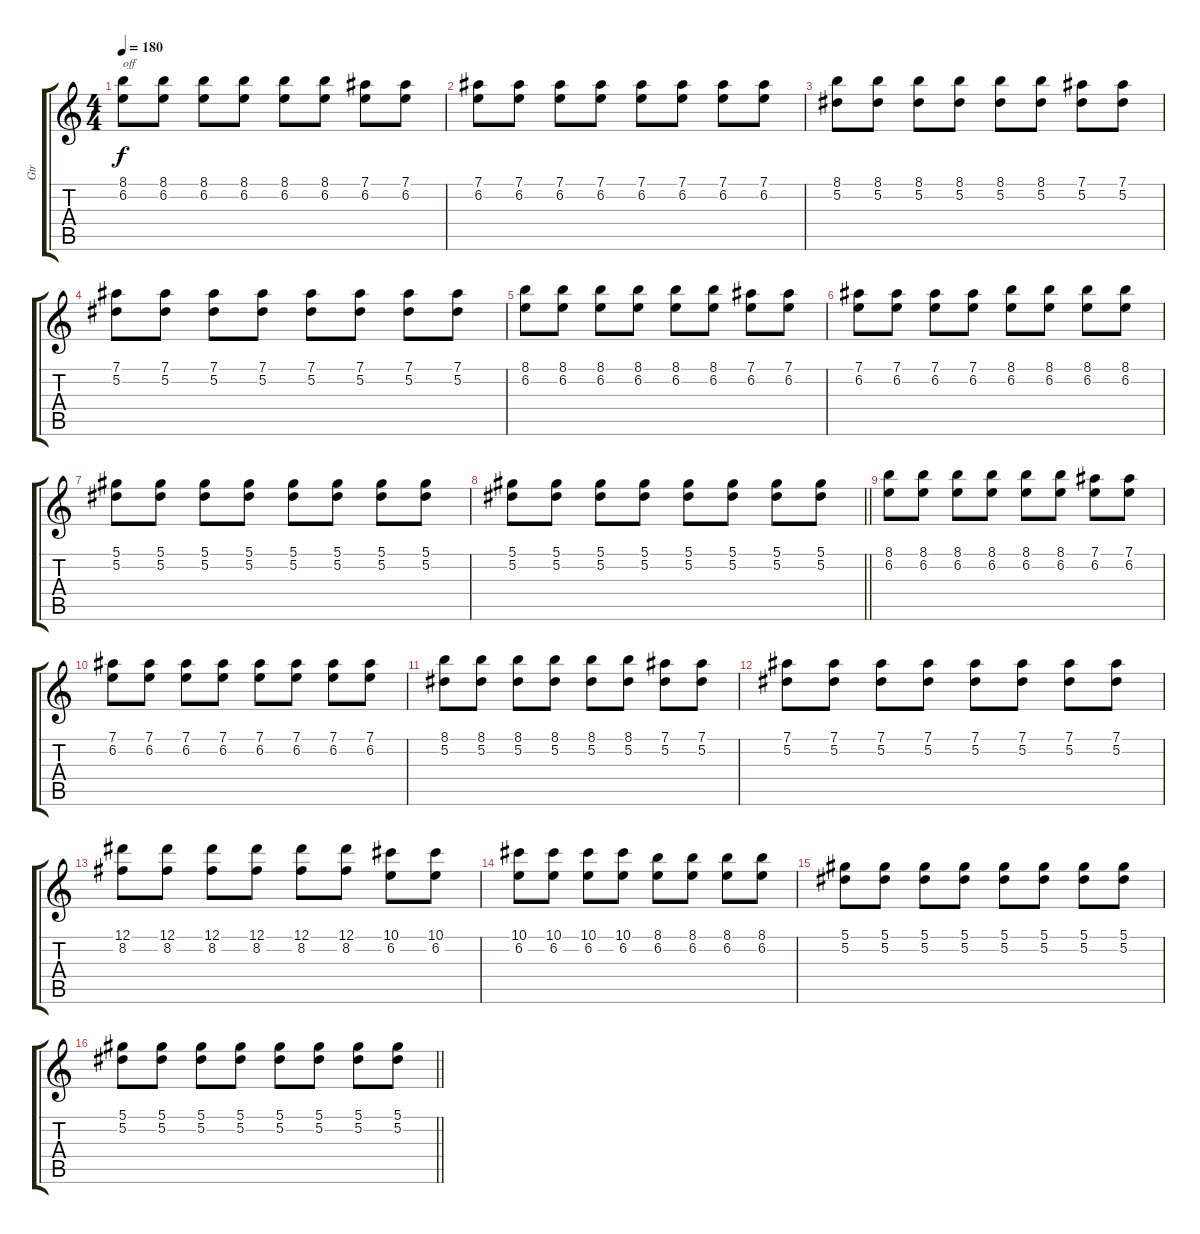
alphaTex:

\track ("Gtr" "Gtr") {instrument electricguitarclean}
\staff {score tabs}
\tuning (Eb4 Bb3 Gb3 Db3 Ab2 Eb2) {hide}
\ts (4 4)
\section ("" "")
\tempo 180
\clef g2
\ks c
(8.1 6.2).8{txt "off" dy f instrument overdrivenguitar} (8.1 6.2).8 (8.1 6.2).8 (8.1 6.2).8 (8.1 6.2).8 (8.1 6.2).8 (7.1 6.2).8 (7.1 6.2).8 |
(7.1 6.2).8 (7.1 6.2).8 (7.1 6.2).8 (7.1 6.2).8 (7.1 6.2).8 (7.1 6.2).8 (7.1 6.2).8 (7.1 6.2).8 |
(8.1 5.2).8 (8.1 5.2).8 (8.1 5.2).8 (8.1 5.2).8 (8.1 5.2).8 (8.1 5.2).8 (7.1 5.2).8 (7.1 5.2).8 |
(7.1 5.2).8 (7.1 5.2).8 (7.1 5.2).8 (7.1 5.2).8 (7.1 5.2).8 (7.1 5.2).8 (7.1 5.2).8 (7.1 5.2).8 |
(8.1 6.2).8 (8.1 6.2).8 (8.1 6.2).8 (8.1 6.2).8 (8.1 6.2).8 (8.1 6.2).8 (7.1 6.2).8 (7.1 6.2).8 |
(7.1 6.2).8 (7.1 6.2).8 (7.1 6.2).8 (7.1 6.2).8 (8.1 6.2).8 (8.1 6.2).8 (8.1 6.2).8 (8.1 6.2).8 |
(5.1 5.2).8 (5.1 5.2).8 (5.1 5.2).8 (5.1 5.2).8 (5.1 5.2).8 (5.1 5.2).8 (5.1 5.2).8 (5.1 5.2).8 |
\barLineRight lightlight
(5.1 5.2).8 (5.1 5.2).8 (5.1 5.2).8 (5.1 5.2).8 (5.1 5.2).8 (5.1 5.2).8 (5.1 5.2).8 (5.1 5.2).8 |
(8.1 6.2).8 (8.1 6.2).8 (8.1 6.2).8 (8.1 6.2).8 (8.1 6.2).8 (8.1 6.2).8 (7.1 6.2).8 (7.1 6.2).8 |
(7.1 6.2).8 (7.1 6.2).8 (7.1 6.2).8 (7.1 6.2).8 (7.1 6.2).8 (7.1 6.2).8 (7.1 6.2).8 (7.1 6.2).8 |
(8.1 5.2).8 (8.1 5.2).8 (8.1 5.2).8 (8.1 5.2).8 (8.1 5.2).8 (8.1 5.2).8 (7.1 5.2).8 (7.1 5.2).8 |
(7.1 5.2).8 (7.1 5.2).8 (7.1 5.2).8 (7.1 5.2).8 (7.1 5.2).8 (7.1 5.2).8 (7.1 5.2).8 (7.1 5.2).8 |
(12.1 8.2).8 (12.1 8.2).8 (12.1 8.2).8 (12.1 8.2).8 (12.1 8.2).8 (12.1 8.2).8 (10.1 6.2).8 (10.1 6.2).8 |
(10.1 6.2).8 (10.1 6.2).8 (10.1 6.2).8 (10.1 6.2).8 (8.1 6.2).8 (8.1 6.2).8 (8.1 6.2).8 (8.1 6.2).8 |
(5.1 5.2).8 (5.1 5.2).8 (5.1 5.2).8 (5.1 5.2).8 (5.1 5.2).8 (5.1 5.2).8 (5.1 5.2).8 (5.1 5.2).8 |
\barLineRight lightlight
(5.1 5.2).8 (5.1 5.2).8 (5.1 5.2).8 (5.1 5.2).8 (5.1 5.2).8 (5.1 5.2).8 (5.1 5.2).8 (5.1 5.2).8
